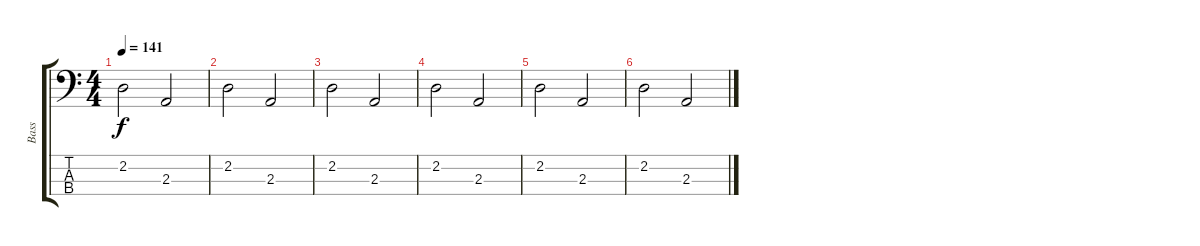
\track ("Bass" "Bass") {instrument electricbassfinger}
\staff {score tabs}
\tuning (F2 C2 G1 D1) {hide}
\ts (4 4)
\tempo 141
\clef f4
\ks c
2.2.2{dy f} 2.3.2{volume 11} |
2.2.2{volume 10} 2.3.2 |
2.2.2{volume 8} 2.3.2 |
2.2.2{volume 6} 2.3.2 |
2.2.2{volume 5} 2.3.2 |
2.2.2{volume 3} 2.3.2
